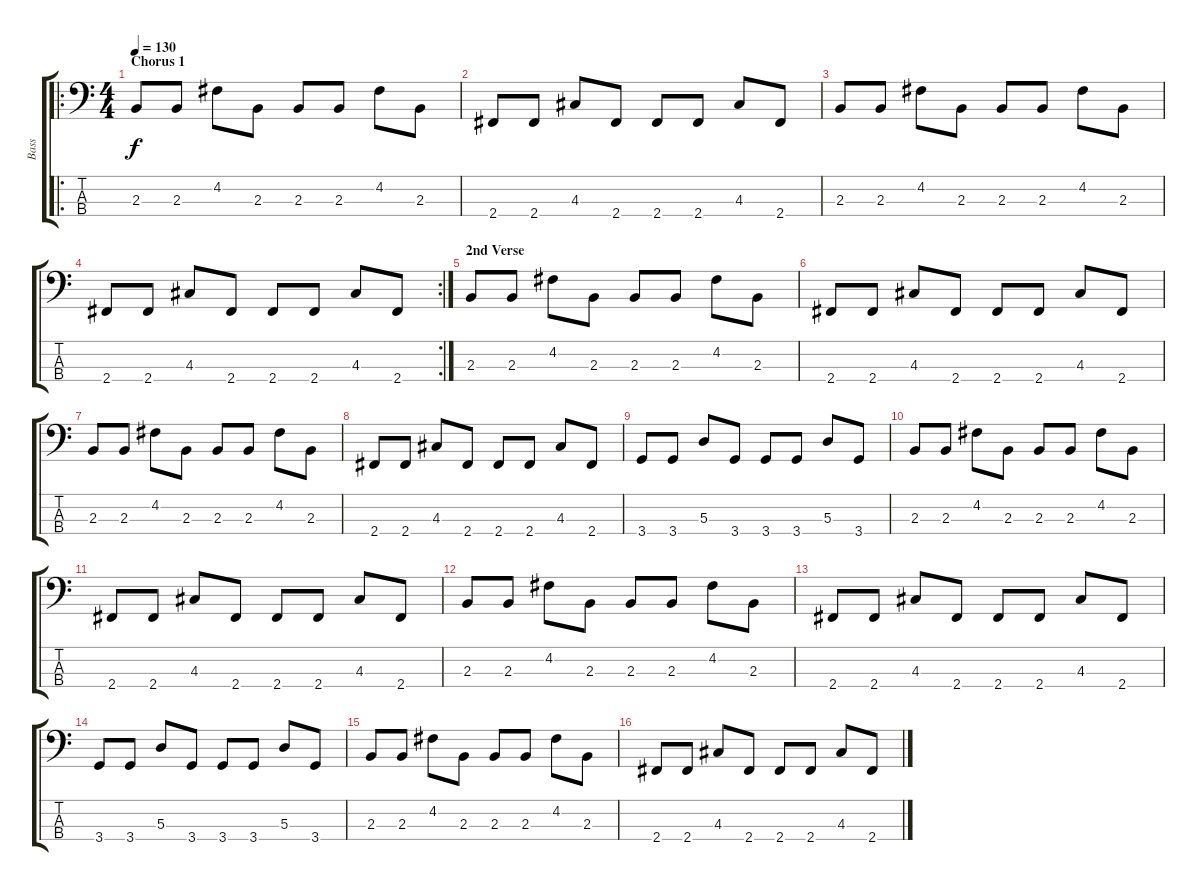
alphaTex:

\track ("Bass" "Bass") {instrument electricbassfinger}
\staff {score tabs}
\tuning (G2 D2 A1 E1) {hide}
\ro
\ts (4 4)
\section ("" "Chorus 1")
\tempo 130
\clef f4
\ks c
2.3.8{dy f} 2.3.8 4.2.8 2.3.8 2.3.8 2.3.8 4.2.8 2.3.8 |
2.4.8 2.4.8 4.3.8 2.4.8 2.4.8 2.4.8 4.3.8 2.4.8 |
2.3.8 2.3.8 4.2.8 2.3.8 2.3.8 2.3.8 4.2.8 2.3.8 |
\rc 2
2.4.8 2.4.8 4.3.8 2.4.8 2.4.8 2.4.8 4.3.8 2.4.8 |
\section ("" "2nd Verse")
2.3.8 2.3.8 4.2.8 2.3.8 2.3.8 2.3.8 4.2.8 2.3.8 |
2.4.8 2.4.8 4.3.8 2.4.8 2.4.8 2.4.8 4.3.8 2.4.8 |
2.3.8 2.3.8 4.2.8 2.3.8 2.3.8 2.3.8 4.2.8 2.3.8 |
2.4.8 2.4.8 4.3.8 2.4.8 2.4.8 2.4.8 4.3.8 2.4.8 |
3.4.8 3.4.8 5.3.8 3.4.8 3.4.8 3.4.8 5.3.8 3.4.8 |
2.3.8 2.3.8 4.2.8 2.3.8 2.3.8 2.3.8 4.2.8 2.3.8 |
2.4.8 2.4.8 4.3.8 2.4.8 2.4.8 2.4.8 4.3.8 2.4.8 |
2.3.8 2.3.8 4.2.8 2.3.8 2.3.8 2.3.8 4.2.8 2.3.8 |
2.4.8 2.4.8 4.3.8 2.4.8 2.4.8 2.4.8 4.3.8 2.4.8 |
3.4.8 3.4.8 5.3.8 3.4.8 3.4.8 3.4.8 5.3.8 3.4.8 |
2.3.8 2.3.8 4.2.8 2.3.8 2.3.8 2.3.8 4.2.8 2.3.8 |
2.4.8 2.4.8 4.3.8 2.4.8 2.4.8 2.4.8 4.3.8 2.4.8
